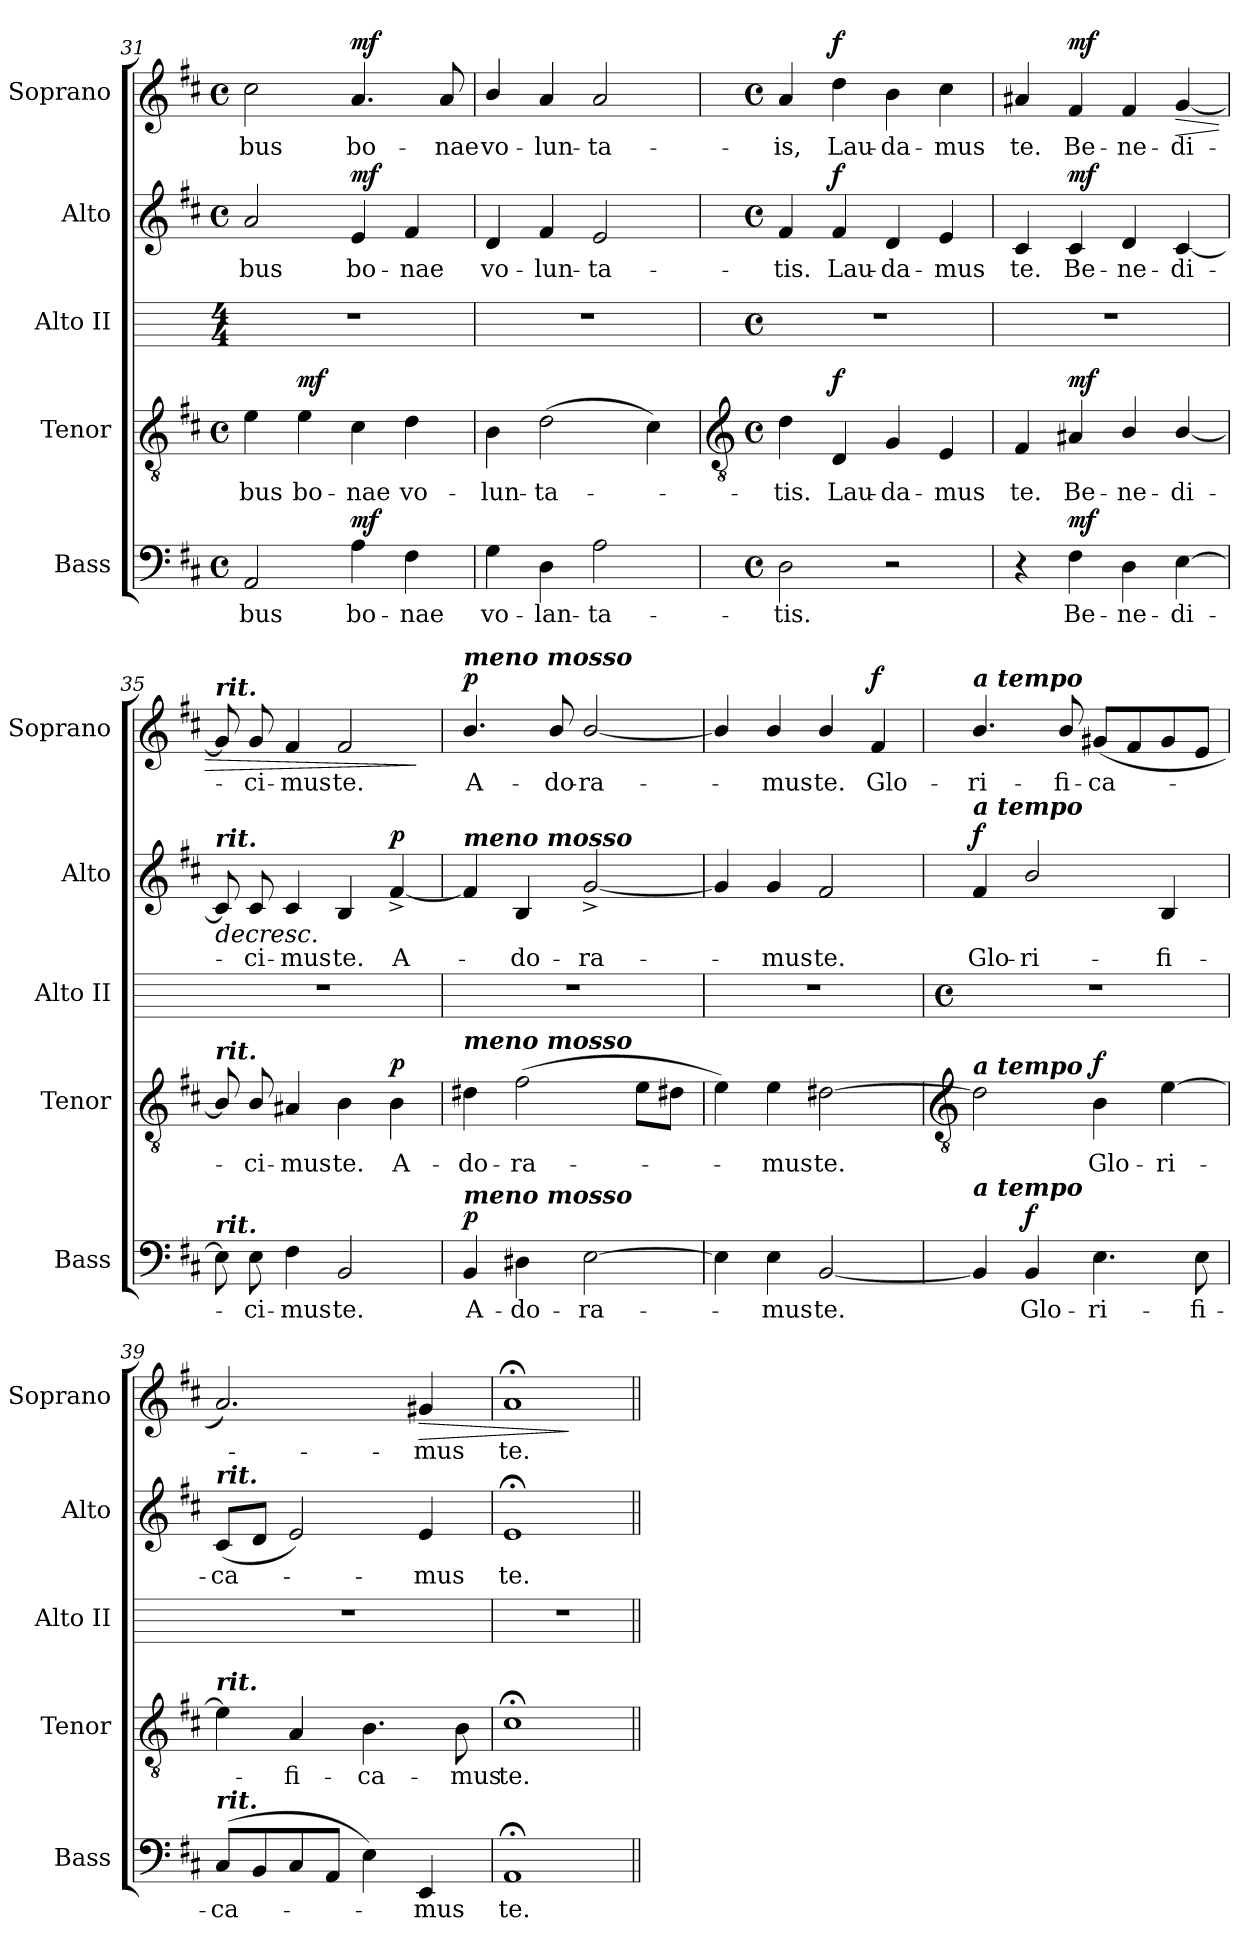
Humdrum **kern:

**kern	**text	**dynam	**kern	**text	**dynam	**kern	**kern	**text	**dynam	**kern	**text	**dynam
*part5	*part5	*part5	*part4	*part4	*part4	*part3	*part2	*part2	*part2	*part1	*part1	*part1
*staff5	*staff5	*staff5	*staff4	*staff4	*staff4	*staff3	*staff2	*staff2	*staff2	*staff1	*staff1	*staff1
*I"Bass	*	*	*I"Tenor	*	*	*I"Alto II	*I"Alto	*	*	*I"Soprano	*	*
*I'Bass	*	*	*I'Tenor	*	*	*I'Alto II	*I'Alto	*	*	*I'Soprano	*	*
*clefF4	*	*	*clefGv2	*	*	*	*clefG2	*	*	*clefG2	*	*
*k[f#c#]	*	*	*k[f#c#]	*	*	*	*k[f#c#]	*	*	*k[f#c#]	*	*
*D:	*	*	*D:	*	*	*	*D:	*	*	*D:	*	*
*M4/4	*	*	*M4/4	*	*	*M4/4	*M4/4	*	*	*M4/4	*	*
*met(c)	*	*	*met(c)	*	*	*	*met(c)	*	*	*met(c)	*	*
=31	=31	=31	=31	=31	=31	=31	=31	=31	=31	=31	=31	=31
!	!LO:LY:b	!	!	!LO:LY:b	!	!	!	!LO:LY:b	!	!	!LO:LY:b	!
2AA	-bus	.	4e	-bus	.	1r	2a	-bus	.	2cc#	-bus	.
!	!	!	!	!LO:LY:b	!LO:DY:b	!	!	!	!	!	!	!
.	.	.	4e	bo-	mf	.	.	.	.	.	.	.
!	!LO:LY:b	!LO:DY:b	!	!LO:LY:b	!	!	!	!LO:LY:b	!LO:DY:b	!	!LO:LY:b	!LO:DY:b
4A	bo-	mf	4c#	-nae	.	.	4e	bo-	mf	4.a	bo-	mf
!	!LO:LY:b	!	!	!LO:LY:b	!	!	!	!LO:LY:b	!	!	!	!
4F#	-nae	.	4d	vo-	.	.	4f#	-nae	.	.	.	.
!	!	!	!	!	!	!	!	!	!	!	!LO:LY:b	!
.	.	.	.	.	.	.	.	.	.	8a	-nae	.
=32	=32	=32	=32	=32	=32	=32	=32	=32	=32	=32	=32	=32
!	!LO:LY:b	!	!	!LO:LY:b	!	!	!	!LO:LY:b	!	!	!LO:LY:b	!
4G	vo-	.	4B	-lun-	.	1r	4d	vo-	.	4b/	vo-	.
!	!LO:LY:b	!	!	!LO:LY:b	!	!	!	!LO:LY:b	!	!	!LO:LY:b	!
4D	-lan-	.	(>2d	-ta-	.	.	4f#	-lun-	.	4a	-lun-	.
!	!LO:LY:b	!	!	!	!	!	!	!LO:LY:b	!	!	!LO:LY:b	!
2A	-ta-	.	.	.	.	.	2e	-ta-	.	2a	-ta-	.
.	.	.	4c#)	.	.	.	.	.	.	.	.	.
!!LO:LB:g=z
=33	=33	=33	=33	=33	=33	=33	=33	=33	=33	=33	=33	=33
*	*	*	*clefGv2	*	*	*	*	*	*	*	*	*
*M4/4	*	*	*M4/4	*	*	*M4/4	*M4/4	*	*	*M4/4	*	*
*met(c)	*	*	*met(c)	*	*	*met(c)	*met(c)	*	*	*met(c)	*	*
!	!LO:LY:b	!	!	!LO:LY:b	!	!	!	!LO:LY:b	!	!	!LO:LY:b	!
2D	-tis.	.	4d	tis.	.	1r	4f#	-tis.	.	4a	-is,	.
!	!	!	!	!LO:LY:b	!LO:DY:b	!	!	!LO:LY:b	!LO:DY:b	!	!LO:LY:b	!LO:DY:b
.	.	.	4D	Lau-	f	.	4f#	Lau-	f	4dd	Lau-	f
!	!	!	!	!LO:LY:b	!	!	!	!LO:LY:b	!	!	!LO:LY:b	!
2r	.	.	4G	-da-	.	.	4d	-da-	.	4b	-da-	.
!	!	!	!	!LO:LY:b	!	!	!	!LO:LY:b	!	!	!LO:LY:b	!
.	.	.	4E	-mus	.	.	4e	-mus	.	4cc#	-mus	.
=34	=34	=34	=34	=34	=34	=34	=34	=34	=34	=34	=34	=34
!	!	!	!	!LO:LY:b	!	!	!	!LO:LY:b	!	!	!LO:LY:b	!
4r	.	.	4F#	te.	.	1r	4c#	te.	.	4a#X	te.	.
!	!LO:LY:b	!LO:DY:b	!	!LO:LY:b	!LO:DY:b	!	!	!LO:LY:b	!LO:DY:b	!	!LO:LY:b	!LO:DY:b
4F#	Be-	mf	4A#X	Be-	mf	.	4c#	Be-	mf	4f#	Be-	mf
!	!LO:LY:b	!	!	!LO:LY:b	!	!	!	!LO:LY:b	!	!	!LO:LY:b	!
4D	-ne-	.	4B/	-ne-	.	.	4d	-ne-	.	4f#	-ne-	.
!	!LO:LY:b	!	!	!LO:LY:b	!	!	!	!LO:LY:b	!	!	!LO:LY:b	!LO:HP:b
[4E	-di-	.	[4B/	-di-	.	.	[4c#	-di-	.	[4g	-di-	>
=35	=35	=35	=35	=35	=35	=35	=35	=35	=35	=35	=35	=35
!	!	!	!	!	!	!	!	!	!	!LO:TX:a:Bi:t=rit.	!	!
!	!	!	!	!	!	!	!LO:TX:a:Bi:t=rit.	!	!	!	!	!
!	!	!	!LO:TX:a:Bi:t=rit.	!	!	!	!	!	!	!	!	!
!LO:TX:a:Bi:t=rit.	!	!	!	!	!	!	!	!	!	!	!	!
!	!	!	!	!	!	!	!	!	!LO:HP:b	!	!	!
8E]	.	.	8B/]	.	.	1r	8c#]	.	>	8g]	.	.
!	!LO:LY:b	!	!	!LO:LY:b	!	!	!	!LO:LY:b	!	!	!LO:LY:b	!
8E	ci-	.	8B/	ci-	.	.	8c#	ci-	.	8g	ci-	.
!	!LO:LY:b	!	!	!LO:LY:b	!	!	!	!LO:LY:b	!	!	!LO:LY:b	!
4F#	-mus	.	4A#X	-mus	.	.	4c#	-mus	.	4f#	-mus	.
!	!LO:LY:b	!	!	!LO:LY:b	!	!	!	!LO:LY:b	!	!	!LO:LY:b	!
2BB	te.	.	4B	te.	.	.	4B	te.	.	2f#	te.	.
!	!	!	!	!LO:LY:b	!LO:DY:b	!	!	!LO:LY:b	!LO:DY:b	!	!	!
.	.	.	4B	A-	p	.	[4f#^	A-	p	.	.	.
.	.	.	.	.	.	.	.	.	.	.	.	]
=36	=36	=36	=36	=36	=36	=36	=36	=36	=36	=36	=36	=36
*	*	*	*	*	*	*	*	*	*	*MM69	*	*
!	!	!	!	!	!	!	!	!	!	!LO:TX:a:Bi:t=meno mosso	!	!
!	!	!	!	!	!	!	!LO:TX:a:Bi:t=meno mosso	!	!	!	!	!
!	!	!	!LO:TX:a:Bi:t=meno mosso	!	!	!	!	!	!	!	!	!
!LO:TX:a:Bi:t=meno mosso	!	!	!	!	!	!	!	!	!	!	!	!
!	!LO:LY:b	!LO:DY:b	!	!LO:LY:b	!	!	!	!	!	!	!LO:LY:b	!LO:DY:b
4BB	A-	p	4d#X	-do-	.	1r	4f#]	.	.	4.b/	A-	p
!	!LO:LY:b	!	!	!LO:LY:b	!	!	!	!LO:LY:b	!	!	!	!
4D#X	-do-	.	(>2f#	-ra-	.	.	4B	do-	.	.	.	.
!	!	!	!	!	!	!	!	!	!	!	!LO:LY:b	!
.	.	.	.	.	.	.	.	.	.	8b/	-do-	.
!	!LO:LY:b	!	!	!	!	!	!	!LO:LY:b	!	!	!LO:LY:b	!
[2E	-ra-	.	.	.	.	.	[2g^	-ra-	.	[2b/	-ra-	.
.	.	.	8eL	.	.	.	.	.	.	.	.	.
.	.	.	8d#XJ	.	.	.	.	.	.	.	.	.
=37	=37	=37	=37	=37	=37	=37	=37	=37	=37	=37	=37	=37
4E]	.	.	4e)	.	.	1r	4g]	.	.	4b/]	.	.
!	!LO:LY:b	!	!	!LO:LY:b	!	!	!	!LO:LY:b	!	!	!LO:LY:b	!
4E	mus	.	4e	mus	.	.	4g	mus	.	4b/	mus	.
!	!LO:LY:b	!	!	!LO:LY:b	!	!	!	!LO:LY:b	!	!	!LO:LY:b	!
[2BB	te.	.	[2d#X	te.	.	.	2f#	te.	.	4b/	te.	.
!	!	!	!	!	!	!	!	!	!	!	!LO:LY:b	!LO:DY:b
.	.	.	.	.	.	.	.	.	.	4f#	Glo-	f
!!LO:LB:g=z
=38	=38	=38	=38	=38	=38	=38	=38	=38	=38	=38	=38	=38
*	*	*	*clefGv2	*	*	*	*	*	*	*	*	*
*	*	*	*	*	*	*M4/4	*	*	*	*	*	*
*	*	*	*	*	*	*met(c)	*	*	*	*	*	*
!	!	!	!	!	!	!	!	!	!	!LO:TX:a:Bi:t=a tempo	!	!
!	!	!	!	!	!	!	!LO:TX:a:Bi:t=a tempo	!	!	!	!	!
!	!	!	!LO:TX:a:Bi:t=a tempo	!	!	!	!	!	!	!	!	!
!LO:TX:a:Bi:t=a tempo	!	!	!	!	!	!	!	!	!	!	!	!
!	!	!	!	!	!	!	!	!LO:LY:b	!LO:DY:b	!	!LO:LY:b	!
4BB]	.	.	2d#]	.	.	1r	4f#	Glo-	f	4.b/	-ri-	.
!	!LO:LY:b	!LO:DY:b	!	!	!	!	!	!LO:LY:b	!	!	!	!
4BB	Glo-	f	.	.	.	.	2b/	-ri-	.	.	.	.
!	!	!	!	!	!	!	!	!	!	!	!LO:LY:b	!
.	.	.	.	.	.	.	.	.	.	8b/	-fi-	.
!	!LO:LY:b	!	!	!LO:LY:b	!LO:DY:b	!	!	!	!	!	!LO:LY:b	!
4.E	-ri-	.	4B	Glo-	f	.	.	.	.	(<8g#XL	-ca-	.
.	.	.	.	.	.	.	.	.	.	8f#	.	.
!	!	!	!	!LO:LY:b	!	!	!	!LO:LY:b	!	!	!	!
.	.	.	[4e	-ri-	.	.	4B	-fi-	.	8g#	.	.
!	!LO:LY:b	!	!	!	!	!	!	!	!	!	!	!
8E	-fi-	.	.	.	.	.	.	.	.	8eJ	.	.
=39	=39	=39	=39	=39	=39	=39	=39	=39	=39	=39	=39	=39
!	!	!	!	!	!	!	!LO:TX:a:Bi:t=rit.	!	!	!	!	!
!	!	!	!LO:TX:a:Bi:t=rit.	!	!	!	!	!	!	!	!	!
!LO:TX:a:Bi:t=rit.	!	!	!	!	!	!	!	!	!	!	!	!
!	!LO:LY:b	!	!	!	!	!	!	!LO:LY:b	!	!	!	!
(<8C#L	-ca-	.	4e]	.	.	1r	(<8c#L	-ca-	.	2.a)	.	.
8BB	.	.	.	.	.	.	8dJ	.	.	.	.	.
!	!	!	!	!LO:LY:b	!	!	!	!	!	!	!	!
8C#	.	.	4A	fi-	.	.	2e)	.	.	.	.	.
8AAJ	.	.	.	.	.	.	.	.	.	.	.	.
!	!	!	!	!LO:LY:b	!	!	!	!	!	!	!	!
4E)	.	.	4.B	-ca-	.	.	.	.	.	.	.	.
!	!LO:LY:b	!	!	!	!	!	!	!LO:LY:b	!	!	!LO:LY:b	!LO:HP:b
4EE	mus	.	.	.	.	.	4e	mus	.	4g#X	mus	>
!	!	!	!	!LO:LY:b	!	!	!	!	!	!	!	!
.	.	.	8B	-mus	.	.	.	.	.	.	.	.
=40	=40	=40	=40	=40	=40	=40	=40	=40	=40	=40	=40	=40
!	!LO:LY:b	!	!	!LO:LY:b	!	!	!	!LO:LY:b	!	!	!LO:LY:b	!
1AA;<	te.	.	1c#;<	te.	.	1r	1e;<	te.	.	1a;<	te.	.
.	.	.	.	.	.	.	.	.	]	.	.	]
=||	=||	=||	=||	=||	=||	=||	=||	=||	=||	=||	=||	=||
*-	*-	*-	*-	*-	*-	*-	*-	*-	*-	*-	*-	*-
